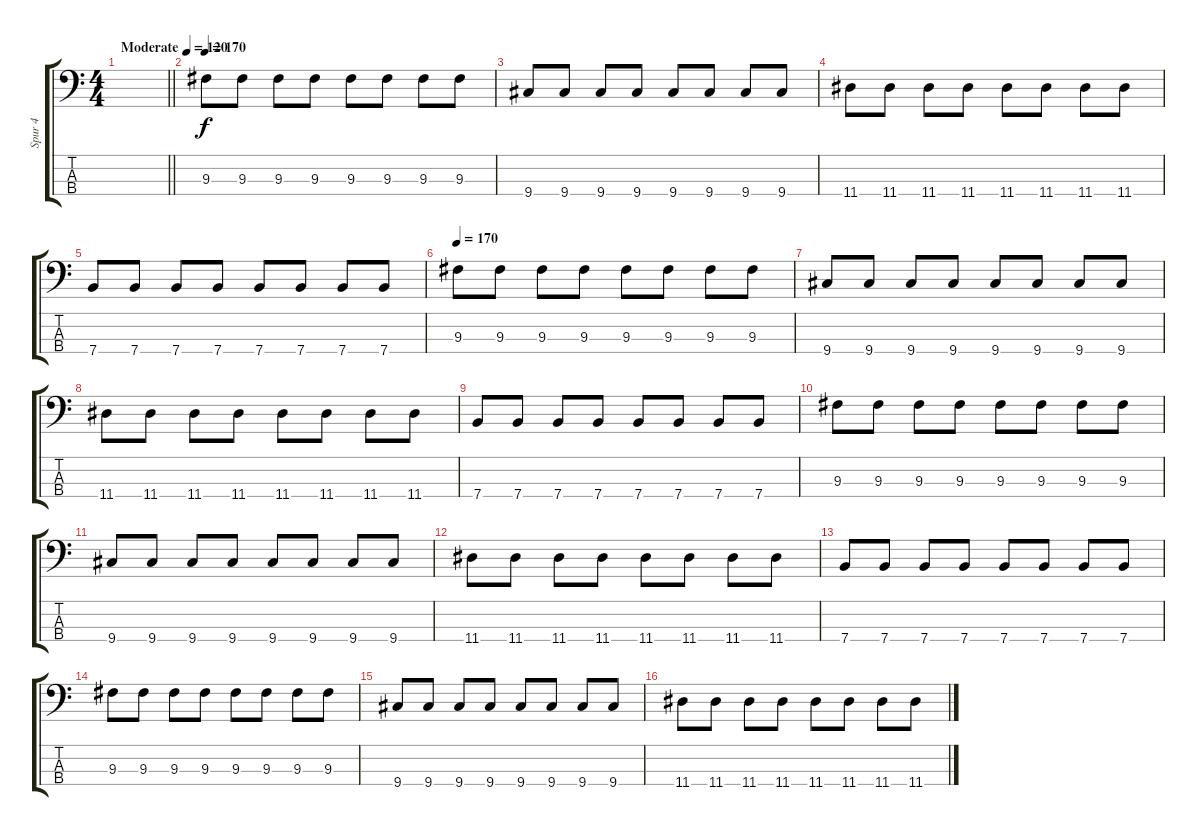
\track ("Spur 4" "Spur 4") {instrument electricbasspick}
\staff {score tabs}
\tuning (G2 D2 A1 E1) {hide}
\ts (4 4)
\tempo (120 "Moderate")
\clef f4
\barLineRight lightlight
\ks c
|
\tempo 170
9.3.8 9.3.8 9.3.8 9.3.8 9.3.8 9.3.8 9.3.8 9.3.8 |
9.4.8 9.4.8 9.4.8 9.4.8 9.4.8 9.4.8 9.4.8 9.4.8 |
11.4.8 11.4.8 11.4.8 11.4.8 11.4.8 11.4.8 11.4.8 11.4.8 |
7.4.8 7.4.8 7.4.8 7.4.8 7.4.8 7.4.8 7.4.8 7.4.8 |
\tempo 170
9.3.8 9.3.8 9.3.8 9.3.8 9.3.8 9.3.8 9.3.8 9.3.8 |
9.4.8 9.4.8 9.4.8 9.4.8 9.4.8 9.4.8 9.4.8 9.4.8 |
11.4.8 11.4.8 11.4.8 11.4.8 11.4.8 11.4.8 11.4.8 11.4.8 |
7.4.8 7.4.8 7.4.8 7.4.8 7.4.8 7.4.8 7.4.8 7.4.8 |
9.3.8 9.3.8 9.3.8 9.3.8 9.3.8 9.3.8 9.3.8 9.3.8 |
9.4.8 9.4.8 9.4.8 9.4.8 9.4.8 9.4.8 9.4.8 9.4.8 |
11.4.8 11.4.8 11.4.8 11.4.8 11.4.8 11.4.8 11.4.8 11.4.8 |
7.4.8 7.4.8 7.4.8 7.4.8 7.4.8 7.4.8 7.4.8 7.4.8 |
9.3.8 9.3.8 9.3.8 9.3.8 9.3.8 9.3.8 9.3.8 9.3.8 |
9.4.8 9.4.8 9.4.8 9.4.8 9.4.8 9.4.8 9.4.8 9.4.8 |
11.4.8 11.4.8 11.4.8 11.4.8 11.4.8 11.4.8 11.4.8 11.4.8
